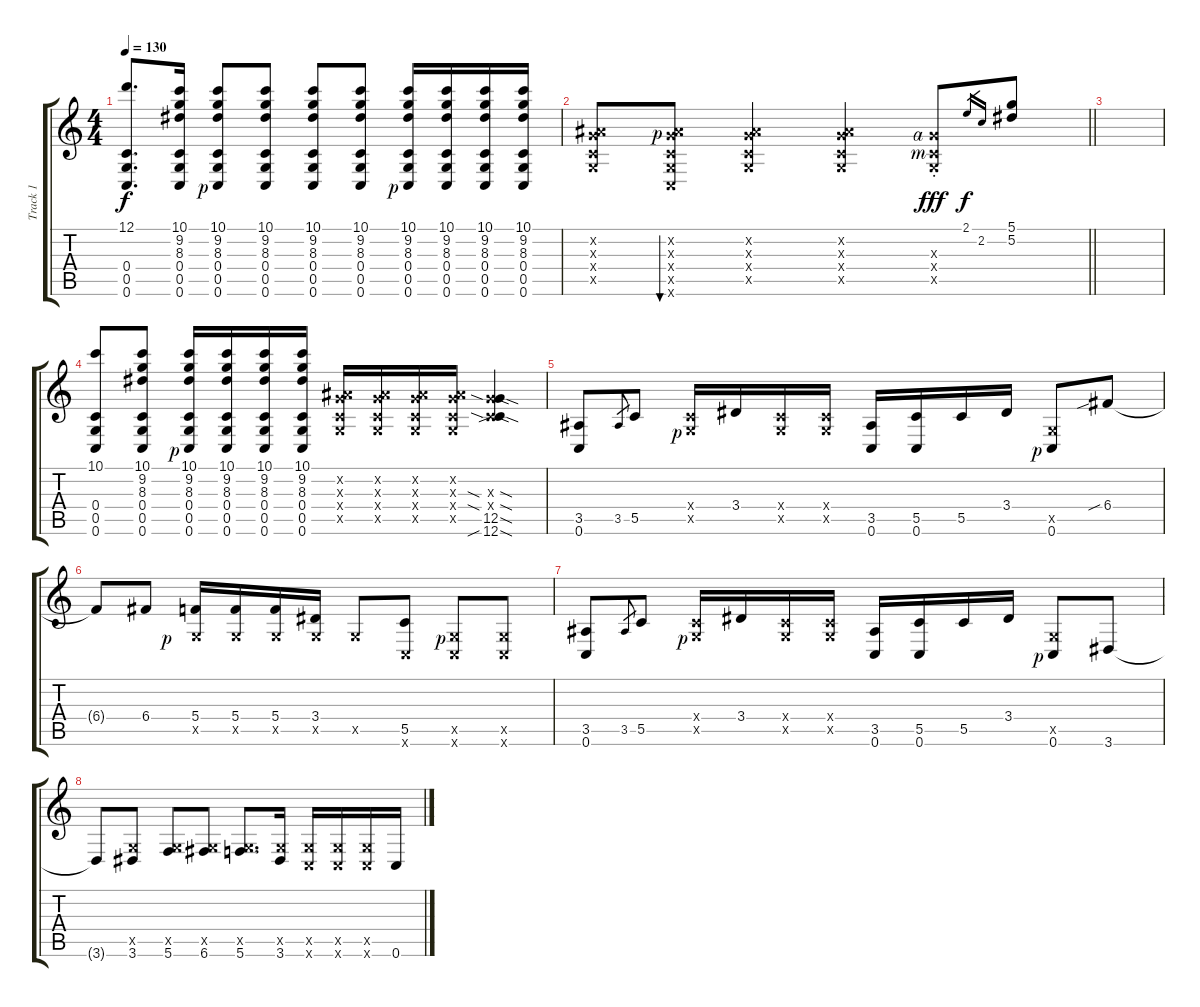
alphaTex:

\track ("Track 1" "Track 1") {instrument acousticguitarsteel}
\staff {score tabs}
\tuning (D4 Bb3 G3 C3 G2 C2) {hide}
\ts (4 4)
\tempo 130
\clef g2
\ks c
(12.1 0.4 0.5 0.6).8{d dy f} (10.1 9.2 8.3 0.4 0.5 0.6).16 (10.1 9.2 8.3 0.4 0.5 0.6{rf 1}).8 (10.1 9.2 8.3 0.4 0.5 0.6).8 (10.1 9.2 8.3 0.4 0.5 0.6).8 (10.1 9.2 8.3 0.4 0.5 0.6).8 (10.1 9.2 8.3 0.4 0.5 0.6{rf 1}).16 (10.1 9.2 8.3 0.4 0.5 0.6).16 (10.1 9.2 8.3 0.4 0.5 0.6).16 (10.1 9.2 8.3 0.4 0.5 0.6).16 |
\barLineRight lightlight
(0.2{x} 0.3{x} 0.4{x} 0.5{x}).8 (0.2{x rf 1} 0.3{x} 0.4{x} 0.5{x} 0.6{x}).8{bu 480} (0.2{x} 0.3{x} 0.4{x} 0.5{x}).4 (0.2{x} 0.3{x} 0.4{x} 0.5{x}).4 (0.3{st x rf 4} 0.4{st x rf 3} 0.5{st x}).8{dy fff} 2.1.16{gr dy f} 2.2.16{gr} (5.1 5.2).8 |
|
(10.1 0.4 0.5 0.6).8 (10.1 9.2 8.3 0.4 0.5 0.6).8 (10.1 9.2 8.3 0.4 0.5 0.6{rf 1}).16 (10.1 9.2 8.3 0.4 0.5 0.6).16 (10.1 9.2 8.3 0.4 0.5 0.6).16 (10.1 9.2 8.3 0.4 0.5 0.6).16 (0.2{x} 0.3{x} 0.4{x} 0.5{x}).16 (0.2{x} 0.3{x} 0.4{x} 0.5{x}).16 (0.2{x} 0.3{x} 0.4{x} 0.5{x}).16 (0.2{x} 0.3{x} 0.4{x} 0.5{x}).16 (0.3{sia sod x} 0.4{sia sod x} 12.5{sod} 12.6{sib sod}).4 |
(3.5 0.6).8 3.5.8{gr} 5.5.8 (0.4{x} 0.5{x rf 1}).16 3.4.16 (0.4{x} 0.5{x}).16 (0.4{x} 0.5{x}).16 (3.5 0.6).16 (5.5 0.6).16 5.5.16 3.4.16 (0.5{x} 0.6{rf 1}).8 6.4{sib}.8 |
6.4{t}.8 6.4.8 (5.4 0.5{x rf 1}).16 (5.4 0.5{x}).16 (5.4 0.5{x}).16 (3.4 0.5{x}).16 0.5{x}.8 (5.5 0.6{x}).8 (0.5{x rf 1} 0.6{x}).8 (0.5{x} 0.6{x}).8 |
(3.5 0.6).8 3.5.8{gr} 5.5.8 (0.4{x} 0.5{x rf 1}).16 3.4.16 (0.4{x} 0.5{x}).16 (0.4{x} 0.5{x}).16 (3.5 0.6).16 (5.5 0.6).16 5.5.16 3.4.16 (0.5{x} 0.6{rf 1}).8 3.6.8 |
3.6{t}.8 (0.5{x} 3.6).8 (0.5{x} 5.6).8 (0.5{x} 6.6).8 (0.5{x} 5.6).8{d} (0.5{x} 3.6).16 (0.5{x} 0.6{x}).16 (0.5{x} 0.6{x}).16 (0.5{x} 0.6{x}).16 0.6.16
